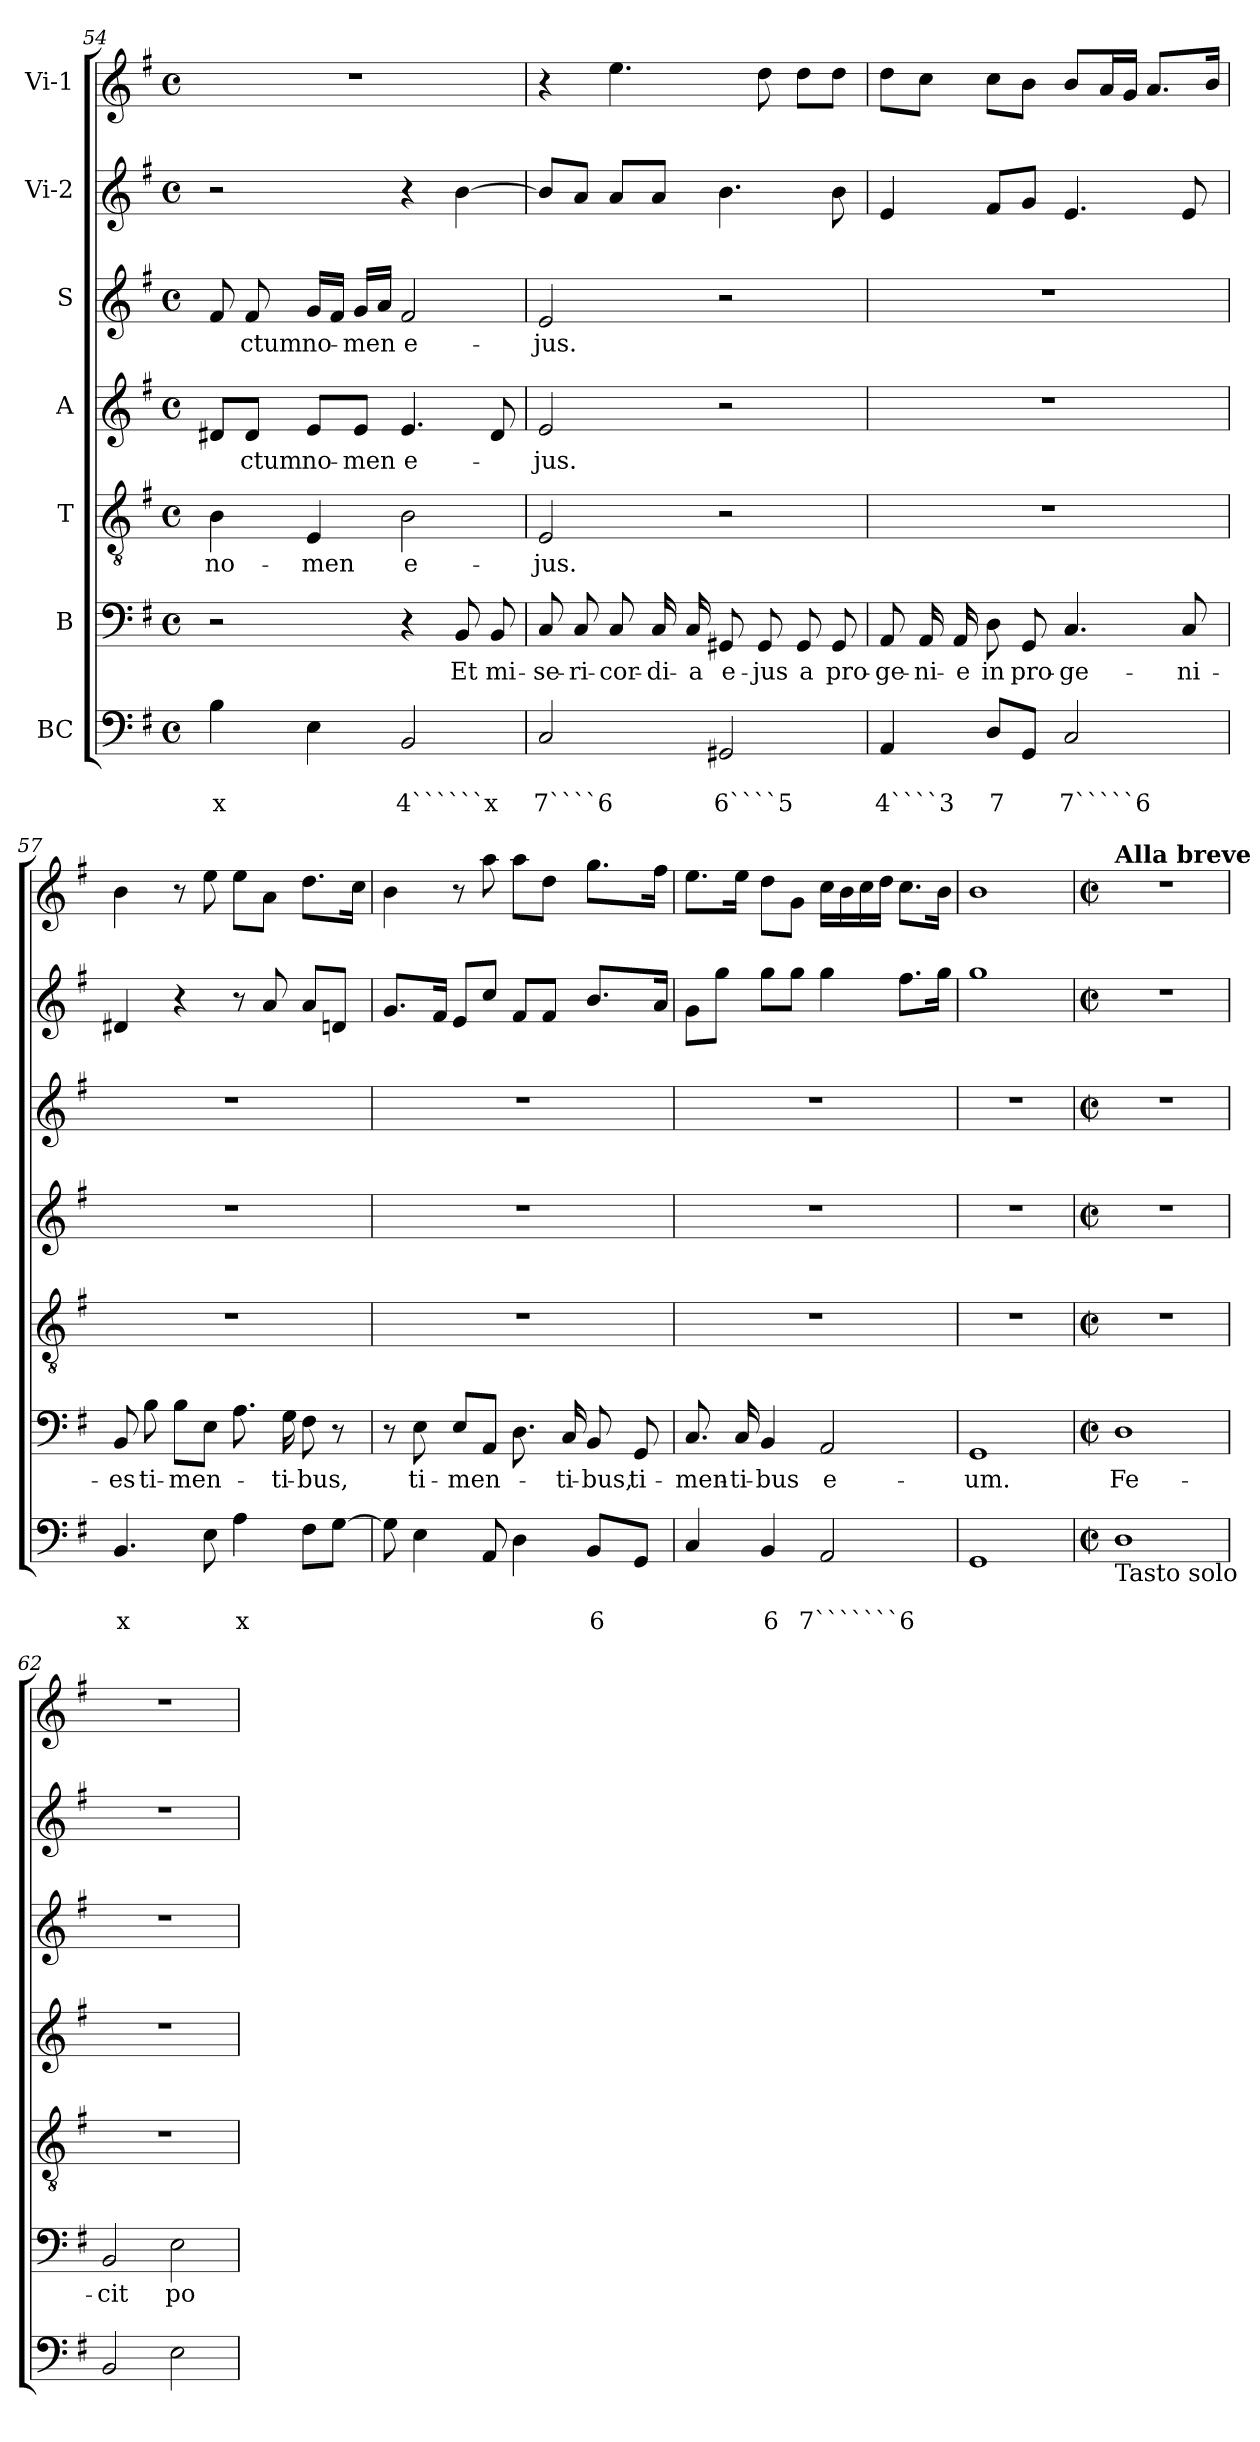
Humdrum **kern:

**kern	**text	**text	**kern	**text	**kern	**text	**kern	**text	**kern	**text	**kern	**kern
*part7	*part7	*part7	*part6	*part6	*part5	*part5	*part4	*part4	*part3	*part3	*part2	*part1
*staff7	*staff7	*staff7	*staff6	*staff6	*staff5	*staff5	*staff4	*staff4	*staff3	*staff3	*staff2	*staff1
*I"BC	*	*	*I"B	*	*I"T	*	*I"A	*	*I"S	*	*I"Vi-2	*I"Vi-1
*clefF4	*	*	*clefF4	*	*clefGv2	*	*clefG2	*	*clefG2	*	*clefG2	*clefG2
*k[f#]	*	*	*k[f#]	*	*k[f#]	*	*k[f#]	*	*k[f#]	*	*k[f#]	*k[f#]
*G:	*	*	*G:	*	*G:	*	*G:	*	*G:	*	*G:	*G:
*M4/4	*	*	*M4/4	*	*M4/4	*	*M4/4	*	*M4/4	*	*M4/4	*M4/4
*met(c)	*	*	*met(c)	*	*met(c)	*	*met(c)	*	*met(c)	*	*met(c)	*met(c)
=54	=54	=54	=54	=54	=54	=54	=54	=54	=54	=54	=54	=54
!	!	!LO:LY:b	!	!	!	!LO:LY:b	!	!	!	!	!	!
4B\	.	x	2r	.	4B\	no-	8d#X/L	.	8f#/	.	2r	1r
!	!	!	!	!	!	!	!	!LO:LY:b	!	!LO:LY:b	!	!
.	.	.	.	.	.	.	8d#/J	-ctum	8f#/	-ctum	.	.
!	!	!	!	!	!	!LO:LY:b	!	!LO:LY:b	!	!LO:LY:b	!	!
4E\	.	.	.	.	4E/	-men	8e/L	no-	16g/LL	no-	.	.
.	.	.	.	.	.	.	.	.	16f#/JJ	.	.	.
!	!	!	!	!	!	!	!	!LO:LY:b	!	!LO:LY:b	!	!
.	.	.	.	.	.	.	8e/J	-men	16g/LL	-men	.	.
.	.	.	.	.	.	.	.	.	16a/JJ	.	.	.
!	!	!LO:LY:b	!	!	!	!LO:LY:b	!	!LO:LY:b	!	!LO:LY:b	!	!
2BB/	.	4``````x	4r	.	2B\	e-	4.e/	e-	2f#/	e-	4r	.
!	!	!	!	!LO:LY:b	!	!	!	!	!	!	!	!
.	.	.	8BB/	Et	.	.	.	.	.	.	[4b\	.
!	!	!	!	!LO:LY:b	!	!	!	!	!	!	!	!
.	.	.	8BB/	mi-	.	.	8d#/	.	.	.	.	.
=55	=55	=55	=55	=55	=55	=55	=55	=55	=55	=55	=55	=55
!	!	!LO:LY:b	!	!LO:LY:b	!	!LO:LY:b	!	!LO:LY:b	!	!LO:LY:b	!	!
2C/	.	7````6	8C/	-se-	2E/	-jus.	2e/	-jus.	2e/	-jus.	8b/L]	4r
!	!	!	!	!LO:LY:b	!	!	!	!	!	!	!	!
.	.	.	8C/	-ri-	.	.	.	.	.	.	8a/J	.
!	!	!	!	!LO:LY:b	!	!	!	!	!	!	!	!
.	.	.	8C/	-cor-	.	.	.	.	.	.	8a/L	4.ee\
!	!	!	!	!LO:LY:b	!	!	!	!	!	!	!	!
.	.	.	16C/	-di-	.	.	.	.	.	.	8a/J	.
!	!	!	!	!LO:LY:b	!	!	!	!	!	!	!	!
.	.	.	16C/	-a	.	.	.	.	.	.	.	.
!	!	!LO:LY:b	!	!LO:LY:b	!	!	!	!	!	!	!	!
2GG#X/	.	6````5	8GG#X/	e-	2r	.	2r	.	2r	.	4.b\	.
!	!	!	!	!LO:LY:b	!	!	!	!	!	!	!	!
.	.	.	8GG#/	-jus	.	.	.	.	.	.	.	8dd\
!	!	!	!	!LO:LY:b	!	!	!	!	!	!	!	!
.	.	.	8GG#/	a	.	.	.	.	.	.	.	8dd\L
!	!	!	!	!LO:LY:b	!	!	!	!	!	!	!	!
.	.	.	8GG#/	pro-	.	.	.	.	.	.	8b\	8dd\J
=56	=56	=56	=56	=56	=56	=56	=56	=56	=56	=56	=56	=56
!	!	!LO:LY:b	!	!LO:LY:b	!	!	!	!	!	!	!	!
4AA/	.	4````3	8AA/	-ge-	1r	.	1r	.	1r	.	4e/	8dd\L
!	!	!	!	!LO:LY:b	!	!	!	!	!	!	!	!
.	.	.	16AA/	-ni-	.	.	.	.	.	.	.	8cc\J
!	!	!	!	!LO:LY:b	!	!	!	!	!	!	!	!
.	.	.	16AA/	-e	.	.	.	.	.	.	.	.
!	!	!LO:LY:b	!	!LO:LY:b	!	!	!	!	!	!	!	!
8D/L	.	7	8D\	in	.	.	.	.	.	.	8f#/L	8cc\L
!	!	!	!	!LO:LY:b	!	!	!	!	!	!	!	!
8GG/J	.	.	8GG/	pro-	.	.	.	.	.	.	8g/J	8b\J
!	!	!LO:LY:b	!	!LO:LY:b	!	!	!	!	!	!	!	!
2C/	.	7`````6	4.C/	-ge-	.	.	.	.	.	.	4.e/	8b/L
.	.	.	.	.	.	.	.	.	.	.	.	16a/L
.	.	.	.	.	.	.	.	.	.	.	.	16g/JJ
.	.	.	.	.	.	.	.	.	.	.	.	8.a/L
!	!	!	!	!LO:LY:b	!	!	!	!	!	!	!	!
.	.	.	8C/	-ni-	.	.	.	.	.	.	8e/	.
.	.	.	.	.	.	.	.	.	.	.	.	16b/Jk
!!LO:PB:g=z
=57	=57	=57	=57	=57	=57	=57	=57	=57	=57	=57	=57	=57
!	!	!LO:LY:b	!	!LO:LY:b	!	!	!	!	!	!	!	!
4.BB/	.	x	8BB/	-es	1r	.	1r	.	1r	.	4d#X/	4b\
!	!	!	!	!LO:LY:b	!	!	!	!	!	!	!	!
.	.	.	8B\	ti-	.	.	.	.	.	.	.	.
!	!	!	!	!LO:LY:b	!	!	!	!	!	!	!	!
.	.	.	8B\L	-men-	.	.	.	.	.	.	4r	8r
8E\	.	.	8E\J	.	.	.	.	.	.	.	.	8ee\
!	!	!LO:LY:b	!	!	!	!	!	!	!	!	!	!
4A\	.	x	8.A\	.	.	.	.	.	.	.	8r	8ee\L
.	.	.	.	.	.	.	.	.	.	.	8a/	8a\J
!	!	!	!	!LO:LY:b	!	!	!	!	!	!	!	!
.	.	.	16G\	-ti-	.	.	.	.	.	.	.	.
!	!	!	!	!LO:LY:b	!	!	!	!	!	!	!	!
8F#\L	.	.	8F#\	-bus,	.	.	.	.	.	.	8a/L	8.dd\L
[8G\J	.	.	8r	.	.	.	.	.	.	.	8dn/J	.
.	.	.	.	.	.	.	.	.	.	.	.	16cc\Jk
=58	=58	=58	=58	=58	=58	=58	=58	=58	=58	=58	=58	=58
8G\]	.	.	8r	.	1r	.	1r	.	1r	.	8.g/L	4b\
!	!	!	!	!LO:LY:b	!	!	!	!	!	!	!	!
4E\	.	.	8E\	ti-	.	.	.	.	.	.	.	.
.	.	.	.	.	.	.	.	.	.	.	16f#/Jk	.
!	!	!	!	!LO:LY:b	!	!	!	!	!	!	!	!
.	.	.	8E/L	-men-	.	.	.	.	.	.	8e/L	8r
8AA/	.	.	8AA/J	.	.	.	.	.	.	.	8cc/J	8aa\
4D\	.	.	8.D\	.	.	.	.	.	.	.	8f#/L	8aa\L
.	.	.	.	.	.	.	.	.	.	.	8f#/J	8dd\J
!	!	!	!	!LO:LY:b	!	!	!	!	!	!	!	!
.	.	.	16C/	-ti-	.	.	.	.	.	.	.	.
!	!	!LO:LY:b	!	!LO:LY:b	!	!	!	!	!	!	!	!
8BB/L	.	6	8BB/	-bus,	.	.	.	.	.	.	8.b/L	8.gg\L
!	!	!	!	!LO:LY:b	!	!	!	!	!	!	!	!
8GG/J	.	.	8GG/	ti-	.	.	.	.	.	.	.	.
.	.	.	.	.	.	.	.	.	.	.	16a/Jk	16ff#\Jk
=59	=59	=59	=59	=59	=59	=59	=59	=59	=59	=59	=59	=59
!	!	!	!	!LO:LY:b	!	!	!	!	!	!	!	!
4C/	.	.	8.C/	-men-	1r	.	1r	.	1r	.	8g\L	8.ee\L
.	.	.	.	.	.	.	.	.	.	.	8gg\J	.
!	!	!	!	!LO:LY:b	!	!	!	!	!	!	!	!
.	.	.	16C/	-ti-	.	.	.	.	.	.	.	16ee\Jk
!	!	!LO:LY:b	!	!LO:LY:b	!	!	!	!	!	!	!	!
4BB/	.	6	4BB/	-bus	.	.	.	.	.	.	8gg\L	8dd\L
.	.	.	.	.	.	.	.	.	.	.	8gg\J	8g\J
!	!	!LO:LY:b	!	!LO:LY:b	!	!	!	!	!	!	!	!
2AA/	.	7```````6	2AA/	e-	.	.	.	.	.	.	4gg\	16cc\LL
.	.	.	.	.	.	.	.	.	.	.	.	16b\
.	.	.	.	.	.	.	.	.	.	.	.	16cc\
.	.	.	.	.	.	.	.	.	.	.	.	16dd\JJ
.	.	.	.	.	.	.	.	.	.	.	8.ff#\L	8.cc\L
.	.	.	.	.	.	.	.	.	.	.	16gg\Jk	16b\Jk
=60	=60	=60	=60	=60	=60	=60	=60	=60	=60	=60	=60	=60
!	!	!	!	!LO:LY:b	!	!	!	!	!	!	!	!
1GG	.	.	1GG	-um.	1r	.	1r	.	1r	.	1gg	1b
!!LO:LB:g=z
=61	=61	=61	=61	=61	=61	=61	=61	=61	=61	=61	=61	=61
*M2/2	*	*	*M2/2	*	*M2/2	*	*M2/2	*	*M2/2	*	*M2/2	*M2/2
*met(c|)	*	*	*met(c|)	*	*met(c|)	*	*met(c|)	*	*met(c|)	*	*met(c|)	*met(c|)
!	!	!	!	!	!	!	!	!	!	!	!	!LO:TX:a:B:t=Alla breve
!LO:TX:b:t=Tasto solo	!	!	!	!	!	!	!	!	!	!	!	!
!	!	!	!	!LO:LY:b	!	!	!	!	!	!	!	!
1D	.	.	1D	Fe-	1r	.	1r	.	1r	.	1r	1r
=62	=62	=62	=62	=62	=62	=62	=62	=62	=62	=62	=62	=62
!	!	!	!	!LO:LY:b	!	!	!	!	!	!	!	!
2BB/	.	.	2BB/	-cit	1r	.	1r	.	1r	.	1r	1r
!	!	!	!	!LO:LY:b	!	!	!	!	!	!	!	!
2E\	.	.	2E\	po-	.	.	.	.	.	.	.	.
=	=	=	=	=	=	=	=	=	=	=	=	=
*-	*-	*-	*-	*-	*-	*-	*-	*-	*-	*-	*-	*-
